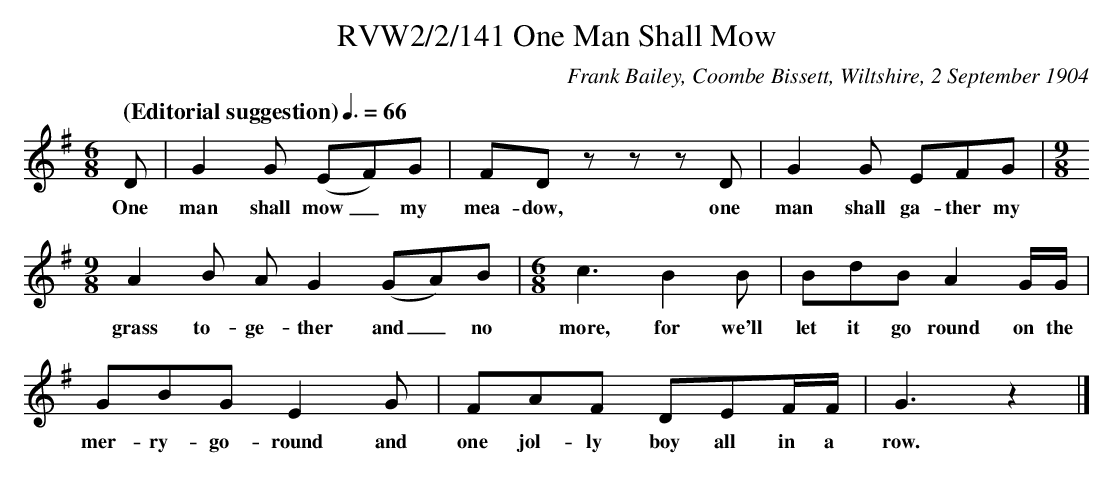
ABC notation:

X:1
T:RVW2/2/141 One Man Shall Mow
C:Frank Bailey, Coombe Bissett, Wiltshire, 2 September 1904
L:1/8
Q: "(Editorial suggestion)" 3/8=66
M:6/8
K:G
D | G2 G (EF)G | FD zzz D | G2 G EFG |[M:9/8]
w: One man shall mow_ my mea-dow, one man shall ga-ther my
A2 B A G2 (GA)B |[M:6/8] c3 B2 B | BdB A2 G/2G/2 |
w: grass to-ge-ther and_ no more, for we'll let it go round on the
GBG E2 G | FAF DEF/2F/2 | G3 z2 |]
w: mer-ry-go-round and one jol-ly boy all in a row.
